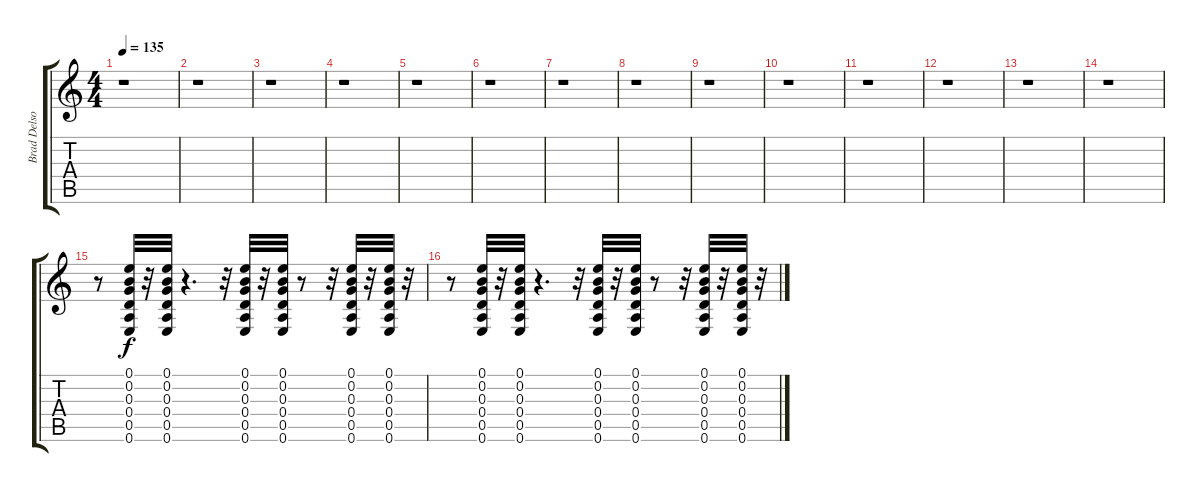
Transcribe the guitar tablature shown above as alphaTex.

\track ("Brad Delson - Guitar (additional)" "Brad Delso") {instrument overdrivenguitar}
\staff {score tabs}
\tuning (E4 B3 G3 D3 A2 E2) {hide}
\ts (4 4)
\tempo 135
\clef g2
\ks c
r.1{dy f} |
r.1 |
r.1 |
r.1 |
r.1 |
r.1 |
r.1 |
r.1 |
r.1 |
r.1 |
r.1 |
r.1 |
r.1 |
r.1 |
r.8 (0.1 0.2 0.3 0.4 0.5 0.6).32{volume 11 balance 1 instrument distortionguitar} r.32 (0.1 0.2 0.3 0.4 0.5 0.6).32 r.4{d} r.32 (0.1 0.2 0.3 0.4 0.5 0.6).32 r.32 (0.1 0.2 0.3 0.4 0.5 0.6).32 r.8 r.32 (0.1 0.2 0.3 0.4 0.5 0.6).32 r.32 (0.1 0.2 0.3 0.4 0.5 0.6).32 r.32 |
r.8 (0.1 0.2 0.3 0.4 0.5 0.6).32 r.32 (0.1 0.2 0.3 0.4 0.5 0.6).32 r.4{d} r.32 (0.1 0.2 0.3 0.4 0.5 0.6).32 r.32 (0.1 0.2 0.3 0.4 0.5 0.6).32 r.8 r.32 (0.1 0.2 0.3 0.4 0.5 0.6).32 r.32 (0.1 0.2 0.3 0.4 0.5 0.6).32 r.32
